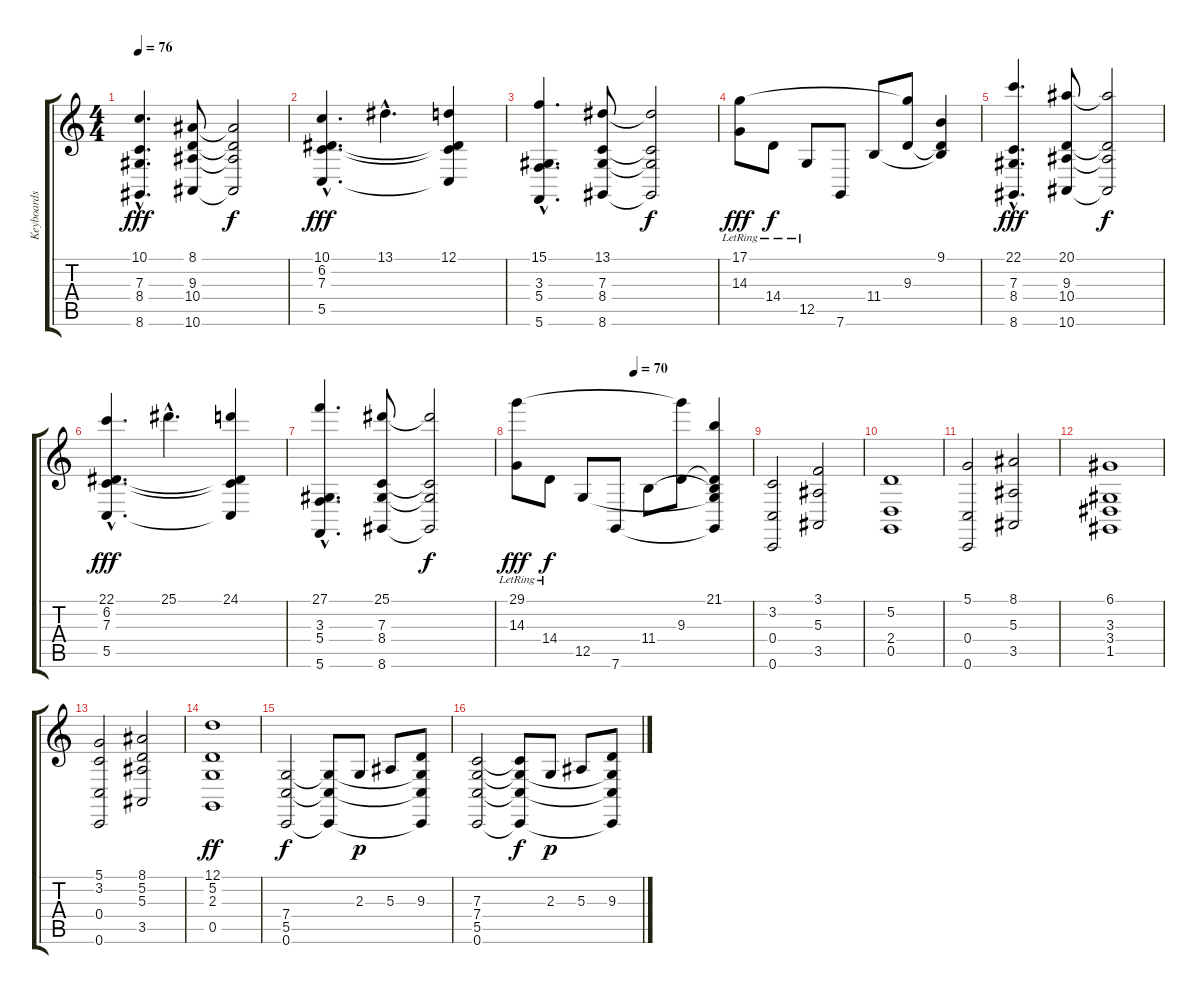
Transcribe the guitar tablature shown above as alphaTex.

\track ("Keyboards" "Keyboards") {instrument stringensemble1}
\staff {score tabs}
\tuning (D4 A3 F3 C3 G2 C2) {hide}
\ts (4 4)
\tempo 76
\clef g2
\ks c
(10.1{hac} 7.3{hac} 8.4{hac} 8.6{hac}).4{d dy fff} (8.1 9.3 10.4 10.6).8 (8.1{t} 9.3{t} 10.4{t} 10.6{t}).2{dy f} |
(10.1{hac} 6.2{hac} 7.3{hac} 5.5{hac}).4{d dy fff} 13.1{hac}.4{d} (12.1 6.2{t} 7.3{t} 5.5{t}).4 |
(15.1{hac} 3.3{hac} 5.4{hac} 5.6{hac}).4{d} (13.1 7.3 8.4 8.6).8 (13.1{t} 7.3{t} 8.4{t} 8.6{t}).2{dy f} |
(17.1{lr} 14.3{lr}).8{dy fff} 14.4{lr}.8{dy f} 12.5{lr}.8 7.6.8 11.4.8 (17.1{t} 9.3).8 (9.1 9.3{t} 11.4{t}).4 |
(22.1{hac} 7.3{hac} 8.4{hac} 8.6{hac}).4{d dy fff} (20.1 9.3 10.4 10.6).8 (20.1{t} 9.3{t} 10.4{t} 10.6{t}).2{dy f} |
(22.1{hac} 6.2{hac} 7.3{hac} 5.5{hac}).4{d dy fff} 25.1{hac}.4{d} (24.1 6.2{t} 7.3{t} 5.5{t}).4 |
(27.1{hac} 3.3{hac} 5.4{hac} 5.6{hac}).4{d} (25.1 7.3 8.4 8.6).8 (25.1{t} 7.3{t} 8.4{t} 8.6{t}).2{dy f} |
\tempo (70 0.5)
(29.1{lr} 14.3{lr}).8{dy fff} 14.4{lr}.8{dy f} 12.5.8 7.6.8 11.4.8 (29.1{t} 9.3).8 (21.1 9.3{t} 11.4{t} 12.5{t} 7.6{t}).4 |
(3.2 0.4 0.6).2{volume 11} (3.1 5.3 3.5).2 |
(5.2 2.4 0.5).1 |
(5.1 0.4 0.6).2 (8.1 5.3 3.5).2 |
(6.1 3.3 3.4 1.5).1 |
(5.1 3.2 0.4 0.6).2 (8.1 5.2 5.3 3.5).2 |
(12.1 5.2 2.3 0.5).1{dy ff} |
(7.4 5.5 0.6).2{dy f} (7.4{t} 5.5{t} 0.6{t}).8 2.3.8{dy p} 5.3.8 (9.3 7.4{t} 5.5{t} 0.6{t}).8 |
(7.3 7.4 5.5 0.6).2 (7.3{t} 7.4{t} 5.5{t} 0.6{t}).8{dy f} 2.3.8{dy p} 5.3.8 (9.3 7.4{t} 5.5{t} 0.6{t}).8
